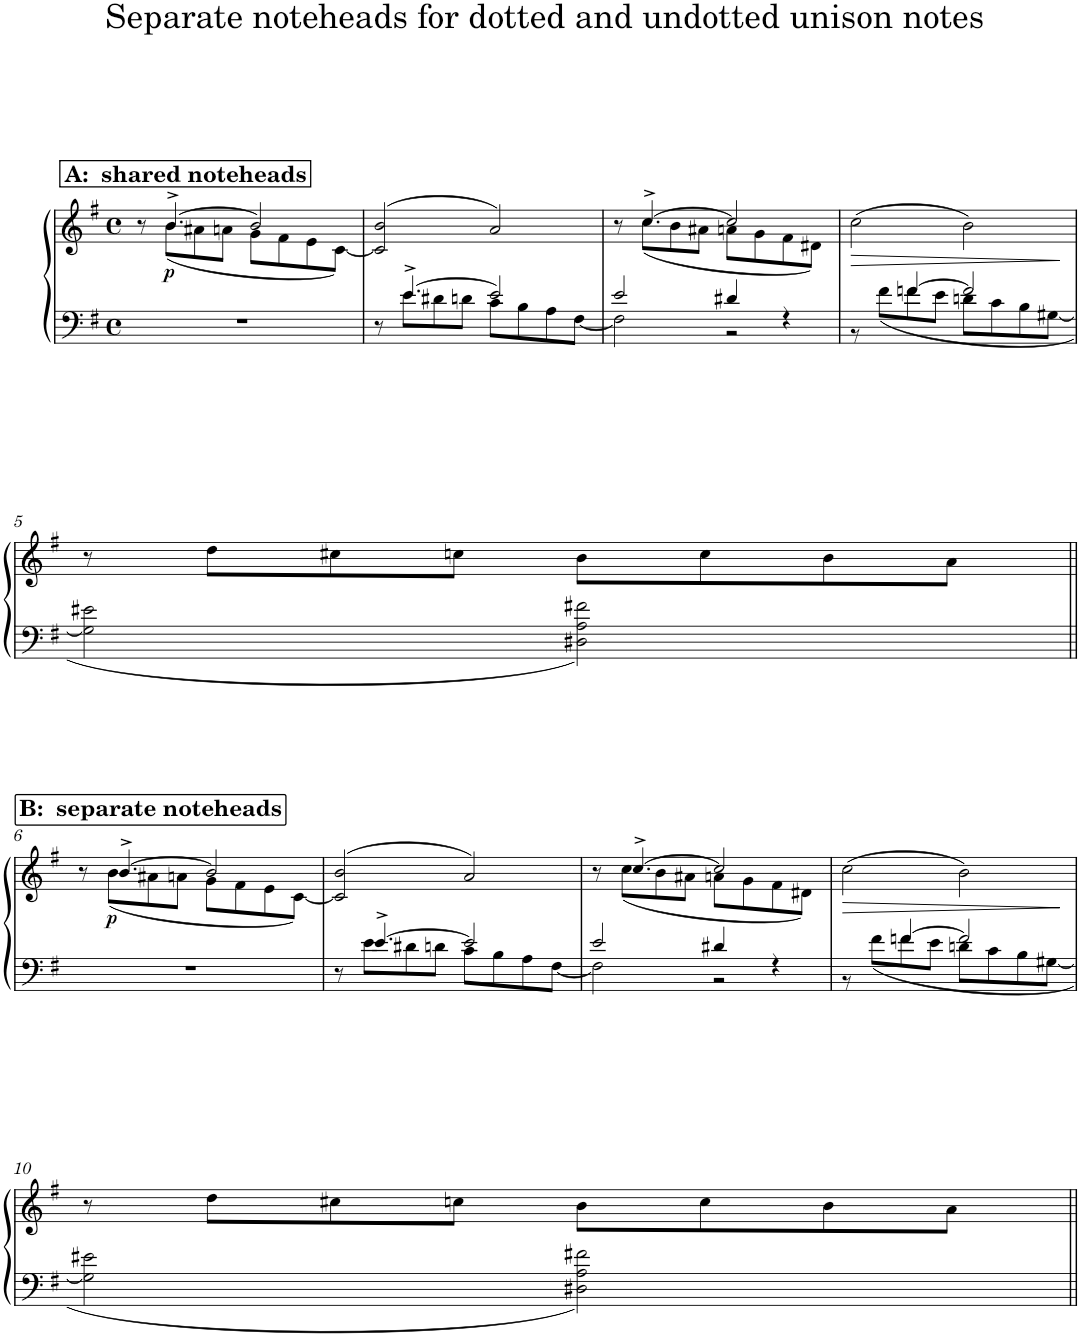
**kern	**kern	**dynam
*part1	*part1	*part1
*staff2	*staff1	*staff1/2
*I"Piano	*	*
*I'Pno	*	*
*clefF4	*clefG2	*
*k[f#]	*k[f#]	*
*M4/4	*M4/4	*
*met(c)	*met(c)	*
=1	=1	=1
*	*^	*
!	!LO:TX:a:B:t=A&colon;  shared noteheads	!	!
1r	8r	8ryy	.
!	!	!	!LO:DY:b
.	[4.b^/	(8b\L	p
.	.	8a#X\	.
.	.	8an\J	.
.	2b/]	8g\L	.
.	.	8f#\	.
.	.	8e\	.
.	.	[8c\J)	.
*	*v	*v	*
=2	=2	=2
*^	*	*
8r	8ryy	(>2c/] 2b/	.
[4.e^/	8e\L	.	.
.	8d#X\	.	.
.	8dn\J	.	.
2e/]	8c\L	2a/)	.
.	8B\	.	.
.	8A\	.	.
.	[8F#\J	.	.
=3	=3	=3	=3
*	*	*^	*
2e/	2F#\]	8r	8ryy	.
.	.	[4.cc^/	(8cc\L	.
.	.	.	8b\	.
.	.	.	8a#X\J	.
4d#X/	2r	2cc/]	8an\L	.
.	.	.	8g\	.
4r	.	.	8f#\	.
.	.	.	8d#X\J)	.
=4	=4	=4	=4	=4
!	!	!	!	!LO:HP:b
*	*	*v	*v	*
4ryy	8r	(2cc\	>
.	8f#\L	.	.
[4fn/	8f\	.	.
.	8e\J	.	.
2f/]	8dn\L	2b\)	.
.	8c\	.	.
.	8B\	.	.
.	[8G#X\J	.	.
*v	*v	*	*
.	.	]
!!LO:LB:g=z
=5	=5	=5
2G#\] 2e#X\	8r	.
.	8dd\L	.
.	8cc#X\	.
.	8ccn\J	.
2D#X\ 2A\ 2f#X\	8b\L	.
.	8cc\	.
.	8b\	.
.	8a\J	.
!!LO:LB:g=z
=6||	=6||	=6||
*	*^	*
!	!LO:TX:a:B:t=B&colon;  separate noteheads	!	!
1r	8r	8ryy	.
!	!	!	!LO:DY:b
.	[4.b^/	(8b\L	p
.	.	8a#X\	.
.	.	8an\J	.
.	2b/]	8g\L	.
.	.	8f#\	.
.	.	8e\	.
.	.	[8c\J)	.
*	*v	*v	*
=7	=7	=7
*^	*	*
8r	8ryy	(>2c/] 2b/	.
[4.e^/	8e\L	.	.
.	8d#X\	.	.
.	8dn\J	.	.
2e/]	8c\L	2a/)	.
.	8B\	.	.
.	8A\	.	.
.	[8F#\J	.	.
=8	=8	=8	=8
*	*	*^	*
2e/	2F#\]	8r	8ryy	.
.	.	[4.cc^/	(8cc\L	.
.	.	.	8b\	.
.	.	.	8a#X\J	.
4d#X/	2r	2cc/]	8an\L	.
.	.	.	8g\	.
4r	.	.	8f#\	.
.	.	.	8d#X\J)	.
=9	=9	=9	=9	=9
!	!	!	!	!LO:HP:b
*	*	*v	*v	*
4ryy	8r	(2cc\	>
.	8f#\L	.	.
[4fn/	8f\	.	.
.	8e\J	.	.
2f/]	8dn\L	2b\)	.
.	8c\	.	.
.	8B\	.	.
.	[8G#X\J	.	.
*v	*v	*	*
.	.	]
!!LO:LB:g=z
=10	=10	=10
2G#\] 2e#X\	8r	.
.	8dd\L	.
.	8cc#X\	.
.	8ccn\J	.
2D#X\ 2A\ 2f#X\	8b\L	.
.	8cc\	.
.	8b\	.
.	8a\J	.
=||	=||	=||
*-	*-	*-
